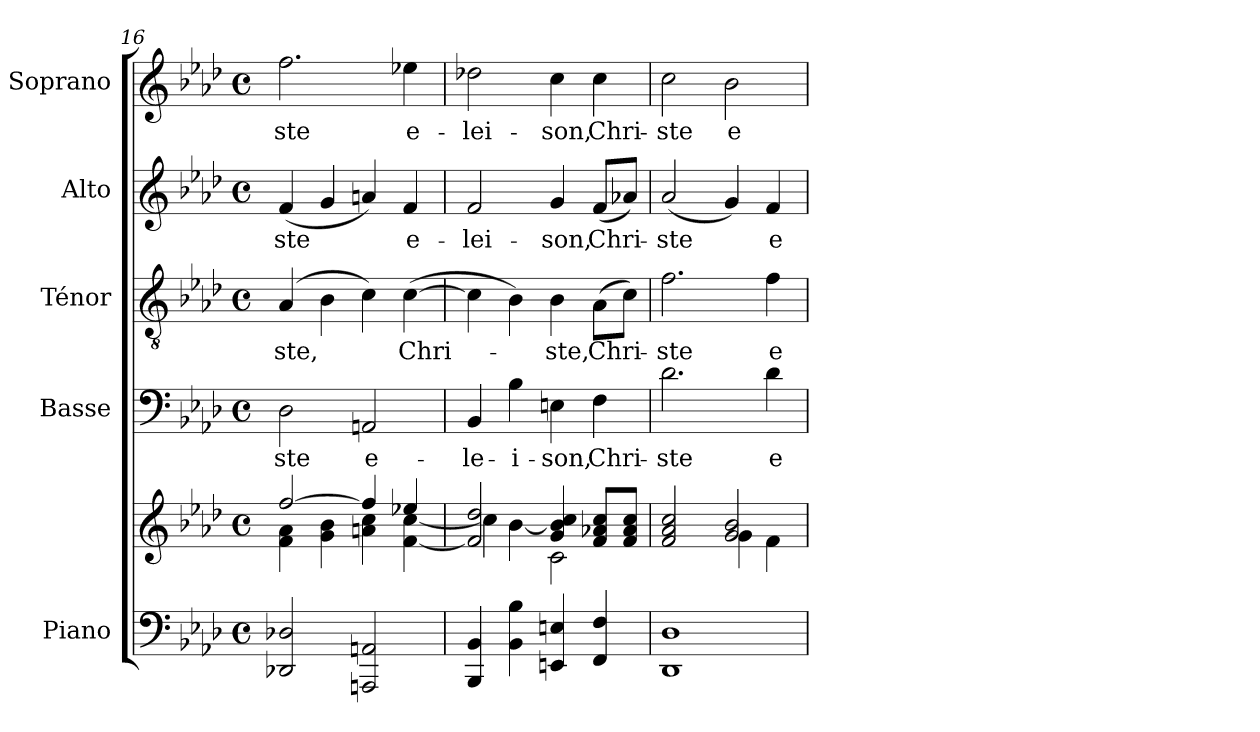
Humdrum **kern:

**kern	**kern	**kern	**text	**kern	**text	**kern	**text	**kern	**text
*part5	*part5	*part4	*part4	*part3	*part3	*part2	*part2	*part1	*part1
*staff6	*staff5	*staff4	*staff4	*staff3	*staff3	*staff2	*staff2	*staff1	*staff1
*I"Piano	*	*I"Basse	*	*I"Ténor	*	*I"Alto	*	*I"Soprano	*
*I'Pno.	*	*I'B.	*	*I'T.	*	*I'A.	*	*I'S.	*
*clefF4	*clefG2	*clefF4	*	*clefGv2	*	*clefG2	*	*clefG2	*
*	*	*	*	*ITrd7c12	*	*	*	*	*
*k[b-e-a-d-]	*k[b-e-a-d-]	*k[b-e-a-d-]	*	*k[b-e-a-d-]	*	*k[b-e-a-d-]	*	*k[b-e-a-d-]	*
*f:	*f:	*f:	*	*f:	*	*f:	*	*f:	*
*M4/4	*M4/4	*M4/4	*	*M4/4	*	*M4/4	*	*M4/4	*
*met(c)	*met(c)	*met(c)	*	*met(c)	*	*met(c)	*	*met(c)	*
=16	=16	=16	=16	=16	=16	=16	=16	=16	=16
*	*^	*	*	*	*	*	*	*	*
!	!	!	!	!LO:LY:b:color=#000000	!	!	!	!	!	!
!	!	!	!	!	!	!LO:LY:b:color=#000000	!	!	!	!
!	!	!	!	!	!	!	!	!LO:LY:b:color=#000000	!	!
!	!	!	!	!	!	!	!	!	!	!LO:LY:b:color=#000000
2DD-Xi/ 2D-Xi	[>2ffi/	4fi\ 4a-i	2D-i\	-ste	(4AA-i/	-ste,	(4fi/	-ste	2.ffi\	-ste
.	.	4gi\ 4b-i	.	.	4BB-i\	.	4gi/	.	.	.
!	!	!	!	!LO:LY:b:color=#000000	!	!	!	!	!	!
2AAAni/ 2AAni	4ffi/]	4ani\ 4cci	2AAni/	e-	4Ci\)	.	4ani/)	.	.	.
!	!	!	!	!	!	!LO:LY:b:color=#000000	!	!	!	!
!	!	!	!	!	!	!	!	!LO:LY:b:color=#000000	!	!
!	!	!	!	!	!	!	!	!	!	!LO:LY:b:color=#000000
.	4ee-Xi/	[<4fi\ [<4cci	.	.	([>4Ci\	Chri-	4fi/	e-	4ee-Xi\	e-
!!LO:LB:g=z
=17	=17	=17	=17	=17	=17	=17	=17	=17	=17	=17
!	!	!	!	!LO:LY:b:color=#000000	!	!	!	!	!	!
!	!	!	!	!	!	!	!	!LO:LY:b:color=#000000	!	!
!	!	!	!	!	!	!	!	!	!	!LO:LY:b:color=#000000
4BBB-i/ 4BB-i	2fi/] 2dd-i	4cci\]	4BB-i/	-le-	4Ci\]	.	2fi/	-lei-	2dd-Xi\	-lei-
!	!	!	!	!LO:LY:b:color=#000000	!	!	!	!	!	!
4BB-i\ 4B-i	.	[<4b-i\	4B-i\	-i-	4BB-i\)	.	.	.	.	.
!	!	!	!	!LO:LY:b:color=#000000	!	!	!	!	!	!
!	!	!	!	!	!	!LO:LY:b:color=#000000	!	!	!	!
!	!	!	!	!	!	!	!	!LO:LY:b:color=#000000	!	!
!	!	!	!	!	!	!	!	!	!	!LO:LY:b:color=#000000
4EEni/ 4Eni	4gi/ 4b-i] 4cci	2ci\	4Eni\	-son,	4BB-i\	-ste,	4gi/	-son,	4cci\	-son,
!	!	!	!	!LO:LY:b:color=#000000	!	!	!	!	!	!
!	!	!	!	!	!	!LO:LY:b:color=#000000	!	!	!	!
!	!	!	!	!	!	!	!	!LO:LY:b:color=#000000	!	!
!	!	!	!	!	!	!	!	!	!	!LO:LY:b:color=#000000
4FFi/ 4Fi	8fi/ 8a-Xi 8cciL	.	4Fi\	Chri-	(8AA-i\L	Chri-	(8fi/L	Chri-	4cci\	Chri-
.	8fi/ 8a-i 8cciJ	.	.	.	8Ci\J)	.	8a-Xi/J)	.	.	.
=18	=18	=18	=18	=18	=18	=18	=18	=18	=18	=18
!	!	!	!	!LO:LY:b:color=#000000	!	!	!	!	!	!
!	!	!	!	!	!	!LO:LY:b:color=#000000	!	!	!	!
!	!	!	!	!	!	!	!	!LO:LY:b:color=#000000	!	!
!	!	!	!	!	!	!	!	!	!	!LO:LY:b:color=#000000
1DD-i 1D-i	2fi/ 2a-i 2cci	2ryy	2.d-i\	-ste	2.Fi\	-ste	(2a-i/	-ste	2cci\	-ste
!	!	!	!	!	!	!	!	!	!	!LO:LY:b:color=#000000
.	2gi/ 2b-i	4gi\	.	.	.	.	4gi/)	.	2b-i\	e-
!	!	!	!	!LO:LY:b:color=#000000	!	!	!	!	!	!
!	!	!	!	!	!	!LO:LY:b:color=#000000	!	!	!	!
!	!	!	!	!	!	!	!	!LO:LY:b:color=#000000	!	!
.	.	4fi\	4d-i\	e-	4Fi\	e-	4fi/	e-	.	.
*	*v	*v	*	*	*	*	*	*	*	*
=	=	=	=	=	=	=	=	=	=
*-	*-	*-	*-	*-	*-	*-	*-	*-	*-
